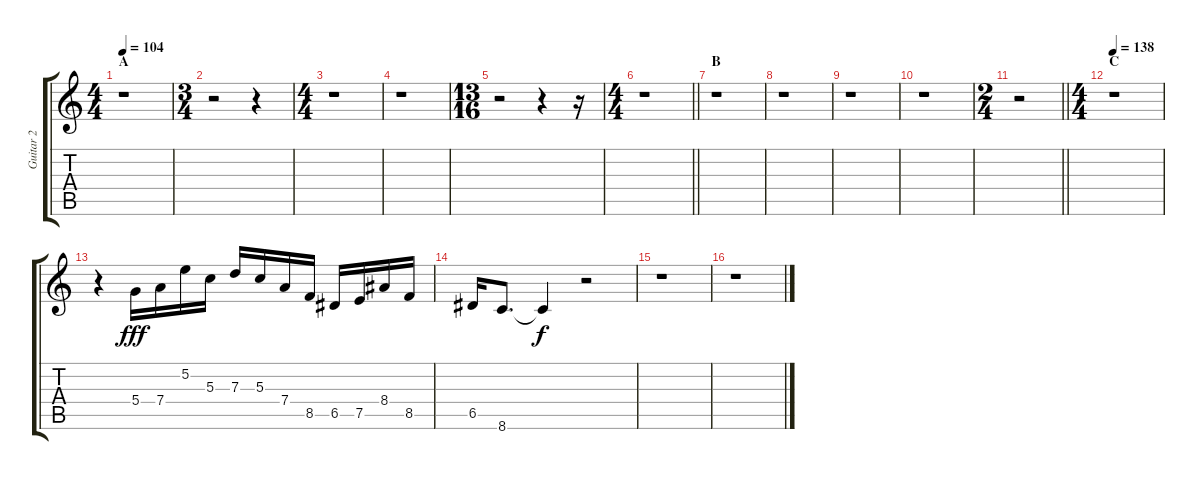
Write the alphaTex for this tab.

\track ("Guitar 2" "Guitar 2") {instrument electricguitarclean}
\staff {score tabs}
\tuning (E4 B3 G3 D3 A2 E2) {hide}
\ts (4 4)
\section ("" "A")
\tempo 104
\clef g2
\ks c
r.1{dy fff instrument electricguitarclean} |
\ts (3 4)
r.2 r.4 |
\ts (4 4)
r.1 |
r.1 |
\ts (13 16)
r.2 r.4 r.16 |
\ts (4 4)
\barLineRight lightlight
r.1 |
\section ("" "B")
r.1 |
r.1 |
r.1 |
r.1 |
\ts (2 4)
\barLineRight lightlight
r.2 |
\ts (4 4)
\section ("" "C")
\tempo 138
r.1 |
r.4 5.4.16 7.4.16 5.2.16 5.3.16 7.3.16 5.3.16 7.4.16 8.5.16 6.5.16 7.5.16 8.4.16 8.5.16 |
6.5.16 8.6.8{d} 8.6{t}.4{dy f} r.2 |
r.1 |
r.1
